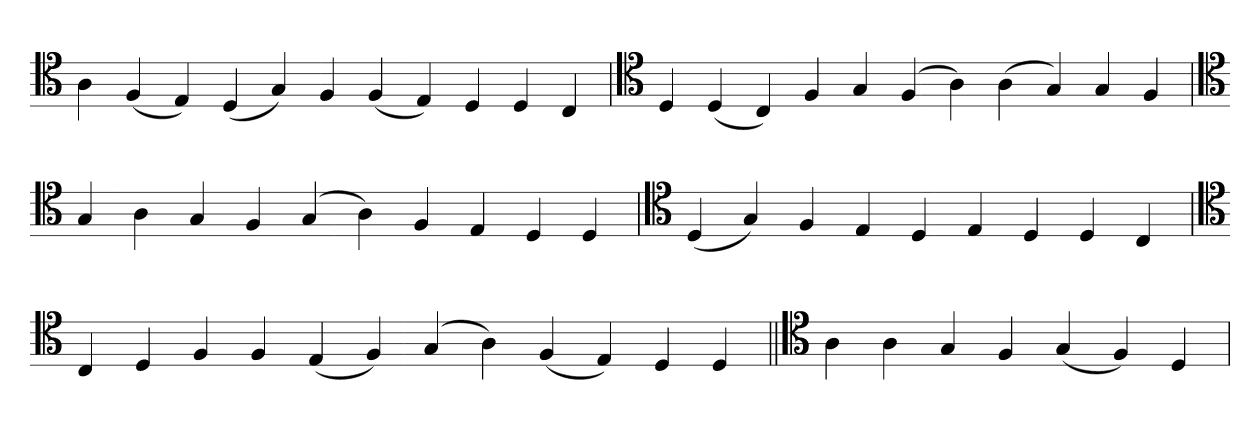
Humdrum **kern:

**kern
*part1
*staff1
*clefC4
=
4A
(4F
4E)
(4D
4G)
4F
(4F
4E)
4D
4D
4C
=
*clefC4
4D
(4D
4C)
4F
4G
(4F
4A)
(4A
4G)
4G
4F
=`
*clefC4
4G
4A
4G
4F
(4G
4A)
4F
4E
4D
4D
='
*clefC4
(4D
4G)
4F
4E
4D
4E
4D
4D
4C
=`
*clefC4
4C
4D
4F
4F
(4E
4F)
(4G
4A)
(4F
4E)
4D
4D
=||
*clefC4
4A
4A
4G
4F
(4G
4F)
4D
='
*-
